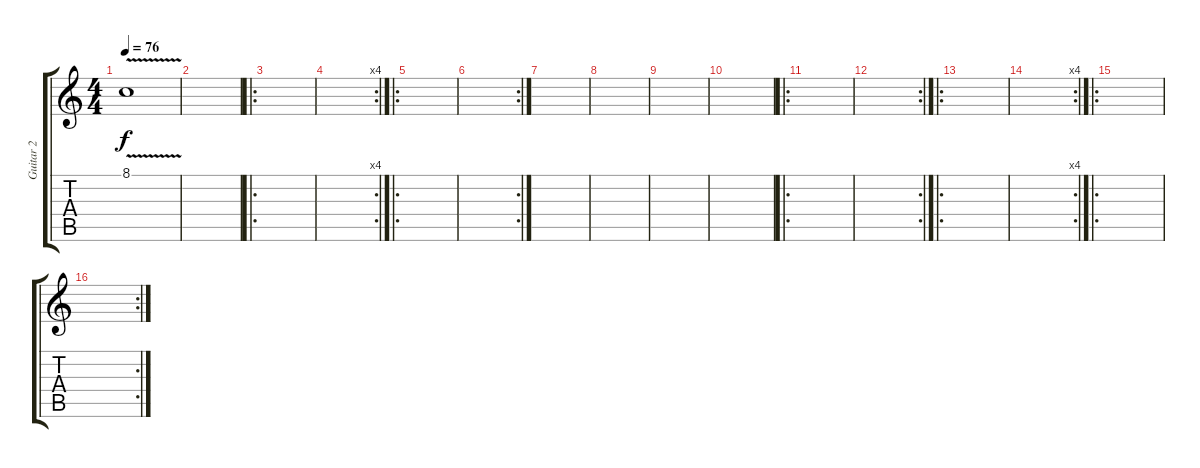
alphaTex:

\track ("Guitar 2" "Guitar 2") {instrument orchestrahit}
\staff {score tabs}
\tuning (E4 B3 G3 D3 A2 E2) {hide}
\ts (4 4)
\tempo 76
\clef g2
\ks c
8.1{v}.1{dy f instrument orchestrahit} |
|
\ro
|
\rc 4
|
\ro
|
\rc 2
|
|
|
|
|
\ro
|
\rc 2
|
\ro
|
\rc 4
|
\ro
|
\rc 2
